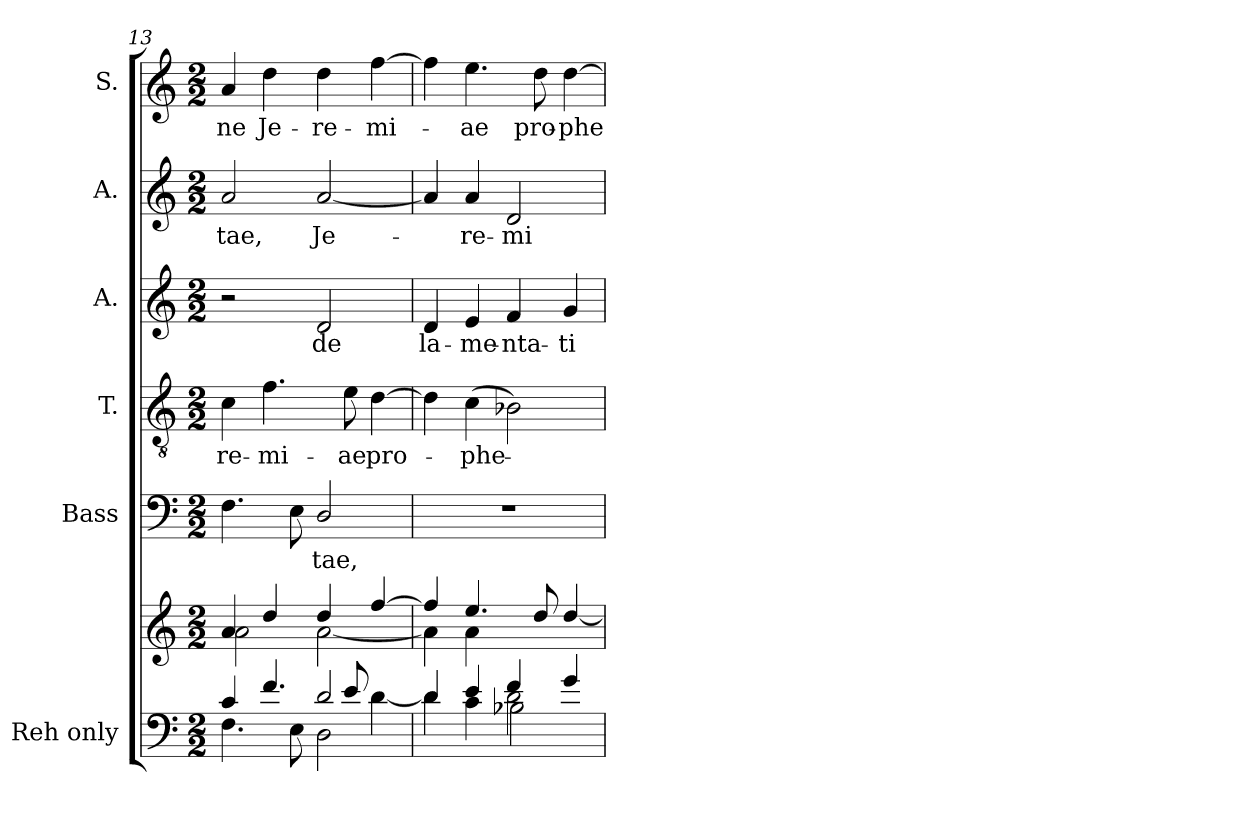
**kern	**kern	**kern	**text	**kern	**text	**kern	**text	**kern	**text	**kern	**text
*part6	*part6	*part5	*part5	*part4	*part4	*part3	*part3	*part2	*part2	*part1	*part1
*staff7	*staff6	*staff5	*staff5	*staff4	*staff4	*staff3	*staff3	*staff2	*staff2	*staff1	*staff1
*I"Reh only	*	*I"Bass	*	*I"T.	*	*I"A.	*	*I"A.	*	*I"S.	*
*	*	*I'B.	*	*	*	*	*	*	*	*	*
*clefF4	*clefG2	*clefF4	*	*clefGv2	*	*clefG2	*	*clefG2	*	*clefG2	*
*	*	*	*	*	*	*ITrd7c12	*	*ITrd7c12	*	*	*
*k[]	*k[]	*k[]	*	*k[]	*	*k[]	*	*k[]	*	*k[]	*
*C:	*C:	*C:	*	*C:	*	*C:	*	*C:	*	*C:	*
*M2/2	*M2/2	*M2/2	*	*M2/2	*	*M2/2	*	*M2/2	*	*M2/2	*
=13	=13	=13	=13	=13	=13	=13	=13	=13	=13	=13	=13
*^	*^	*	*	*	*	*	*	*	*	*	*
*	*^	*	*	*	*	*	*	*	*	*	*	*	*
!	!	!	!	!	!	!	!	!LO:LY:b	!	!	!	!LO:LY:b	!	!LO:LY:b
2ryy	4c/	4.F\	4a/	2a\	4.F\	.	4c\	-re-	2r	.	2A/	-tae,	4a/	-ne
!	!	!	!	!	!	!	!	!LO:LY:b	!	!	!	!	!	!LO:LY:b
.	4.f/	.	4dd/	.	.	.	4.f\	-mi-	.	.	.	.	4dd\	Je-
.	.	8E\	.	.	8E\	.	.	.	.	.	.	.	.	.
!	!	!	!	!	!	!LO:LY:b	!	!	!	!LO:LY:b	!	!LO:LY:b	!	!LO:LY:b
2d/	.	2D\	4dd/	[<2a\	2D/	-tae,	.	.	2D/	de	[<2A/	Je-	4dd\	-re-
!	!	!	!	!	!	!	!	!LO:LY:b	!	!	!	!	!	!
.	8e/	.	.	.	.	.	8e\	-ae	.	.	.	.	.	.
!	!	!	!	!	!	!	!	!LO:LY:b	!	!	!	!	!	!LO:LY:b
.	[<4d\	.	[>4ff/	.	.	.	[<4d\	pro-	.	.	.	.	[>4ff\	-mi-
=14	=14	=14	=14	=14	=14	=14	=14	=14	=14	=14	=14	=14	=14	=14
!	!	!	!	!	!	!	!	!	!	!LO:LY:b	!	!	!	!
2ryy	4d/	4d\]	4ff/]	4a\]	1r	.	4d\]	.	4D/	la-	4A/]	.	4ff\]	.
!	!	!	!	!	!	!	!	!LO:LY:b	!	!LO:LY:b	!	!LO:LY:b	!	!LO:LY:b
.	4e/	4c\	4.ee/	4a\	.	.	(<4c\	-phe-	4E/	-me-	4A/	-re-	4.ee\	-ae
!	!	!	!	!	!	!	!	!	!	!LO:LY:b	!	!LO:LY:b	!	!
2d\	4f/	2B-X\	.	2ryy	.	.	2B-X\)	.	4F/	-nta-	2D/	-mi-	.	.
!	!	!	!	!	!	!	!	!	!	!	!	!	!	!LO:LY:b
.	.	.	8dd/	.	.	.	.	.	.	.	.	.	8dd\	pro-
!	!	!	!	!	!	!	!	!	!	!LO:LY:b	!	!	!	!LO:LY:b
.	4g/	.	[>4dd/	.	.	.	.	.	4G/	-ti-	.	.	[>4dd\	-phe-
*v	*v	*v	*	*	*	*	*	*	*	*	*	*	*	*
*	*v	*v	*	*	*	*	*	*	*	*	*	*
=	=	=	=	=	=	=	=	=	=	=	=
*-	*-	*-	*-	*-	*-	*-	*-	*-	*-	*-	*-
